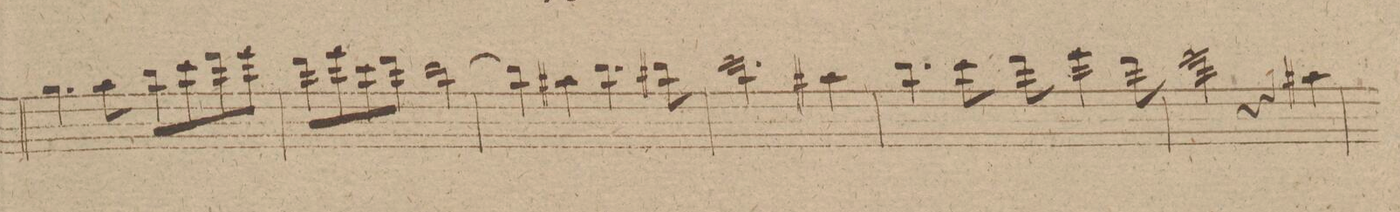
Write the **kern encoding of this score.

**kern	**dynam
*I"Flauto 1mo	*
*clefG2	*
*k[f#c#g#d#]	*
*met(c)	*
*M4/4	*
4.gg#\	.
8aa\	.
8bb\L	.
8ccc#\	.
8ddd#\	.
8eee\J	.
=221	=221
8ddd#\L	.
8eee\	.
8ccc#\	.
8ddd#\J	.
[2bb\	.
=222	=222
4bb\]	.
4aa#X\	.
4.bb\	.
8bb#X\	.
=223	=223
2.ccc#\	.
4aa#X\	.
=224	=224
4.bb\	.
8ccc#\	.
8ddd#\	.
4eee\	.
8ddd#\	.
=225	=225
2eee\	.
4r	.
4aa#X\	.
=226	=226
*-	*-
